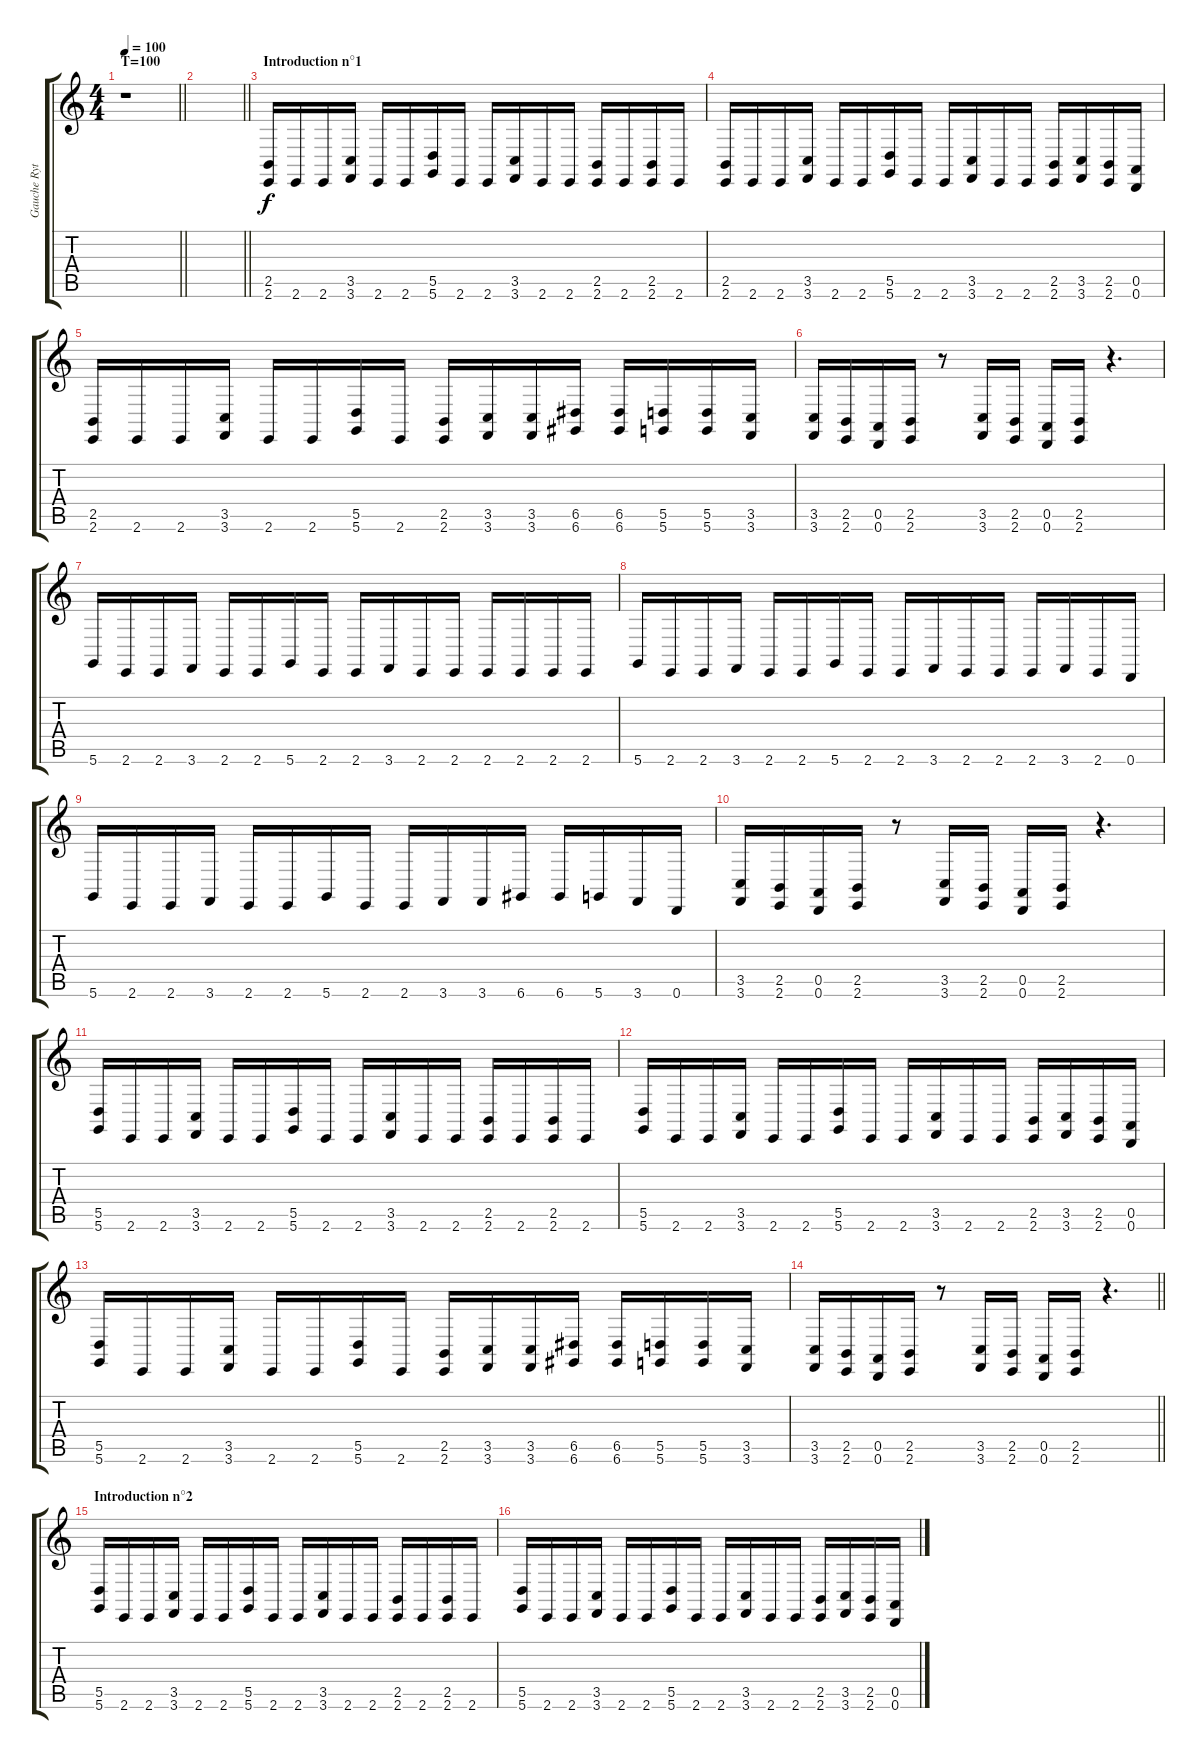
\track ("Gauche Rythmique" "Gauche Ryt") {instrument acousticgrandpiano}
\staff {score tabs}
\tuning (E4 B3 G3 D3 A2 D2) {hide}
\ts (4 4)
\section ("" "T=100")
\tempo 100
\clef g2
\barLineRight lightlight
\ks c
r.1{dy f instrument acousticgrandpiano} |
\barLineRight lightlight
|
\section ("" "Introduction n°1")
(2.5 2.6).16 2.6.16 2.6.16 (3.5 3.6).16 2.6.16 2.6.16 (5.5 5.6).16 2.6.16 2.6.16 (3.5 3.6).16 2.6.16 2.6.16 (2.5 2.6).16 2.6.16 (2.5 2.6).16 2.6.16 |
(2.5 2.6).16 2.6.16 2.6.16 (3.5 3.6).16 2.6.16 2.6.16 (5.5 5.6).16 2.6.16 2.6.16 (3.5 3.6).16 2.6.16 2.6.16 (2.5 2.6).16 (3.5 3.6).16 (2.5 2.6).16 (0.5 0.6).16 |
(2.5 2.6).16 2.6.16 2.6.16 (3.5 3.6).16 2.6.16 2.6.16 (5.5 5.6).16 2.6.16 (2.5 2.6).16 (3.5 3.6).16 (3.5 3.6).16 (6.5 6.6).16 (6.5 6.6).16 (5.5 5.6).16 (5.5 5.6).16 (3.5 3.6).16 |
(3.5 3.6).16 (2.5 2.6).16 (0.5 0.6).16 (2.5 2.6).16 r.8 (3.5 3.6).16 (2.5 2.6).16 (0.5 0.6).16 (2.5 2.6).16 r.4{d} |
5.6.16 2.6.16 2.6.16 3.6.16 2.6.16 2.6.16 5.6.16 2.6.16 2.6.16 3.6.16 2.6.16 2.6.16 2.6.16 2.6.16 2.6.16 2.6.16 |
5.6.16 2.6.16 2.6.16 3.6.16 2.6.16 2.6.16 5.6.16 2.6.16 2.6.16 3.6.16 2.6.16 2.6.16 2.6.16 3.6.16 2.6.16 0.6.16 |
5.6.16 2.6.16 2.6.16 3.6.16 2.6.16 2.6.16 5.6.16 2.6.16 2.6.16 3.6.16 3.6.16 6.6.16 6.6.16 5.6.16 3.6.16 0.6.16 |
(3.5 3.6).16 (2.5 2.6).16 (0.5 0.6).16 (2.5 2.6).16 r.8 (3.5 3.6).16 (2.5 2.6).16 (0.5 0.6).16 (2.5 2.6).16 r.4{d} |
(5.5 5.6).16 2.6.16 2.6.16 (3.5 3.6).16 2.6.16 2.6.16 (5.5 5.6).16 2.6.16 2.6.16 (3.5 3.6).16 2.6.16 2.6.16 (2.5 2.6).16 2.6.16 (2.5 2.6).16 2.6.16 |
(5.5 5.6).16 2.6.16 2.6.16 (3.5 3.6).16 2.6.16 2.6.16 (5.5 5.6).16 2.6.16 2.6.16 (3.5 3.6).16 2.6.16 2.6.16 (2.5 2.6).16 (3.5 3.6).16 (2.5 2.6).16 (0.5 0.6).16 |
(5.5 5.6).16 2.6.16 2.6.16 (3.5 3.6).16 2.6.16 2.6.16 (5.5 5.6).16 2.6.16 (2.5 2.6).16 (3.5 3.6).16 (3.5 3.6).16 (6.5 6.6).16 (6.5 6.6).16 (5.5 5.6).16 (5.5 5.6).16 (3.5 3.6).16 |
\barLineRight lightlight
(3.5 3.6).16 (2.5 2.6).16 (0.5 0.6).16 (2.5 2.6).16 r.8 (3.5 3.6).16 (2.5 2.6).16 (0.5 0.6).16 (2.5 2.6).16 r.4{d} |
\section ("" "Introduction n°2")
(5.5 5.6).16 2.6.16 2.6.16 (3.5 3.6).16 2.6.16 2.6.16 (5.5 5.6).16 2.6.16 2.6.16 (3.5 3.6).16 2.6.16 2.6.16 (2.5 2.6).16 2.6.16 (2.5 2.6).16 2.6.16 |
(5.5 5.6).16 2.6.16 2.6.16 (3.5 3.6).16 2.6.16 2.6.16 (5.5 5.6).16 2.6.16 2.6.16 (3.5 3.6).16 2.6.16 2.6.16 (2.5 2.6).16 (3.5 3.6).16 (2.5 2.6).16 (0.5 0.6).16
